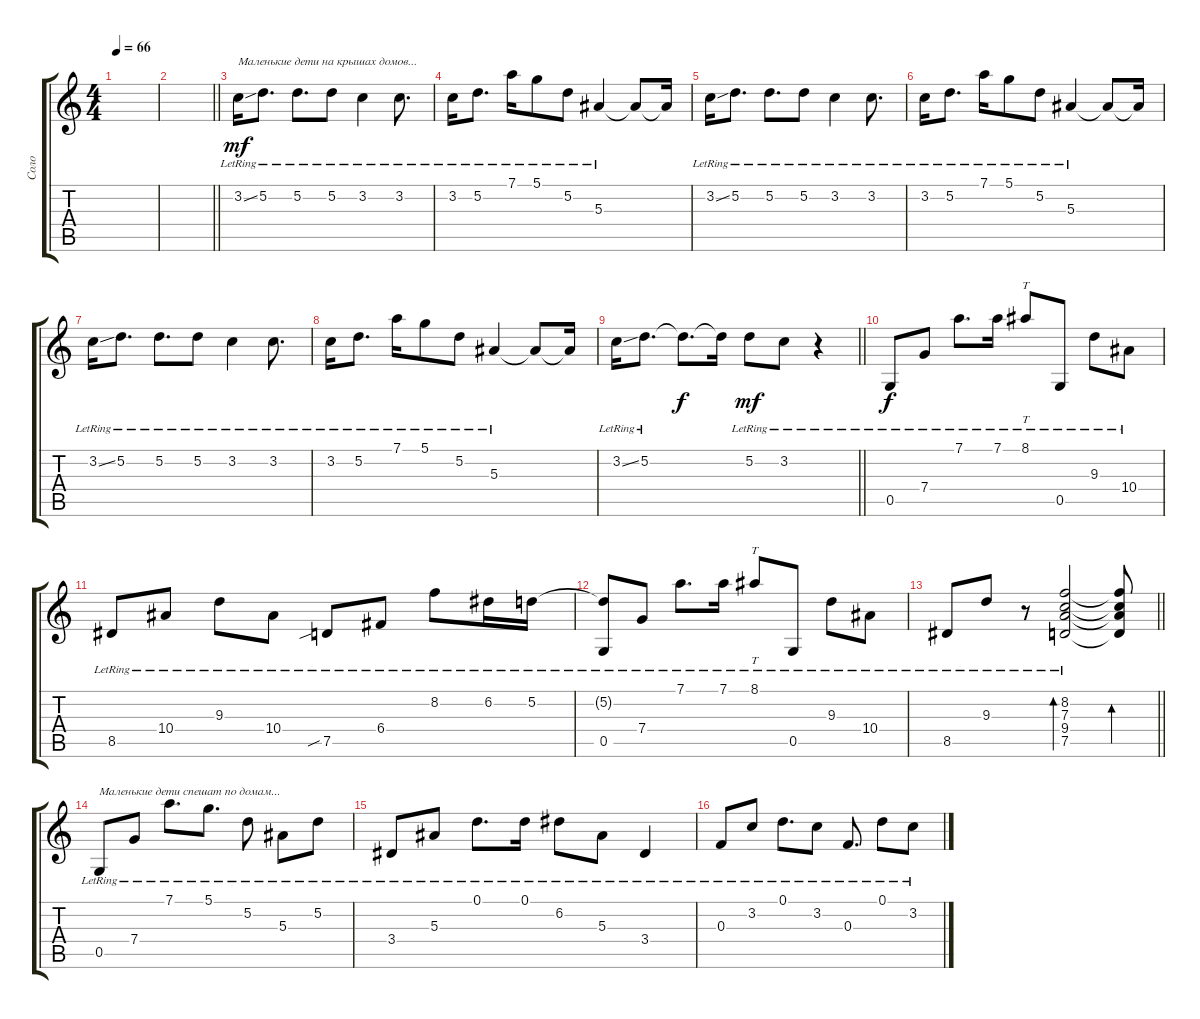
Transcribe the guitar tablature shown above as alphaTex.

\track ("Соло" "Соло") {instrument acousticguitarsteel}
\staff {score tabs}
\tuning (D4 A3 F3 C3 G2 D2) {hide}
\ts (4 4)
\tempo 66
\clef g2
\ks c
|
\barLineRight lightlight
|
3.2{ss lr}.16{txt "Маленькие дети на крышах домов..." dy mf} 5.2{lr}.8{d} 5.2{lr}.8{d} 5.2{lr}.8 3.2{lr}.4 3.2{lr}.8{d} |
3.2{lr}.16 5.2{lr}.8{d} 7.1{lr}.16 5.1{lr}.8 5.2{lr}.8 5.3{lr}.4 5.3{t}.8 5.3{t}.16 |
3.2{ss lr}.16 5.2{lr}.8{d} 5.2{lr}.8{d} 5.2{lr}.8 3.2{lr}.4 3.2{lr}.8{d} |
3.2{lr}.16 5.2{lr}.8{d} 7.1{lr}.16 5.1{lr}.8 5.2{lr}.8 5.3{lr}.4 5.3{t}.8 5.3{t}.16 |
3.2{ss lr}.16 5.2{lr}.8{d} 5.2{lr}.8{d} 5.2{lr}.8 3.2{lr}.4 3.2{lr}.8{d} |
3.2{lr}.16 5.2{lr}.8{d} 7.1{lr}.16 5.1{lr}.8 5.2{lr}.8 5.3{lr}.4 5.3{t}.8 5.3{t}.16 |
\barLineRight lightlight
3.2{ss lr}.16 5.2{lr}.8{d} 5.2{t}.8{d dy f} 5.2{t}.16 5.2{lr}.8{dy mf} 3.2{lr}.8 r.4 |
0.5{lr}.8{dy f} 7.4{lr}.8 7.1{lr}.8{d} 7.1{lr}.16 8.1{lr}.8{tt} 0.5{lr}.8 9.3{lr}.8 10.4{lr}.8 |
8.5{lr}.8 10.4{lr}.8 9.3{lr}.8 10.4{lr}.8 7.5{sib lr}.8 6.4{lr}.8 8.2{lr}.8 6.2{lr}.16 5.2{lr}.16 |
(5.2{t} 0.5{lr}).8 7.4{lr}.8 7.1{lr}.8{d} 7.1{lr}.16 8.1{lr}.8{tt} 0.5{lr}.8 9.3{lr}.8 10.4{lr}.8 |
\barLineRight lightlight
8.5{lr}.8 9.3{lr}.8 r.8 (8.2{lr} 7.3{lr} 9.4{lr} 7.5{lr}).2{bd 120} (8.2{t} 7.3{t} 9.4{t} 7.5{t}).8{bd 120} |
0.5{lr}.8{txt "Маленькие дети спешат по домам..."} 7.4{lr}.8 7.1{lr}.8{d} 5.1{lr}.8{d} 5.2{lr}.8 5.3{lr}.8 5.2{lr}.8 |
3.4{lr}.8 5.3{lr}.8 0.1{lr}.8{d} 0.1{lr}.16 6.2{lr}.8 5.3{lr}.8 3.4{lr}.4 |
0.3{lr}.8 3.2{lr}.8 0.1{lr}.8{d} 3.2{lr}.8 0.3{lr}.8{d} 0.1{lr}.8 3.2{lr}.8
